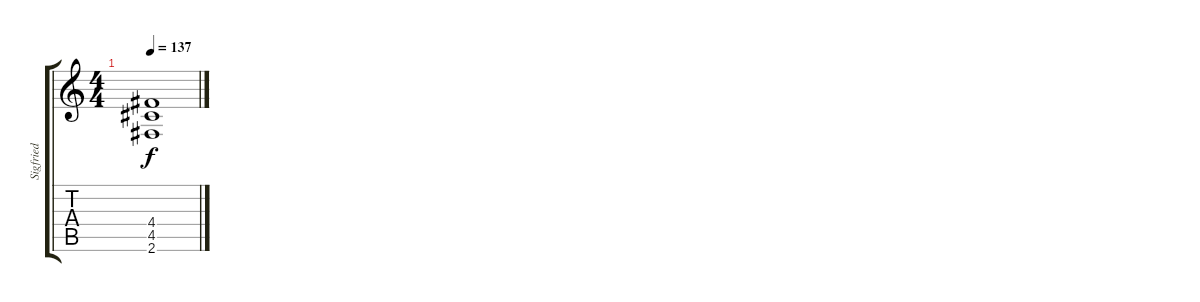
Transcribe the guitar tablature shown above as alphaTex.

\track ("Sigfried" "Sigfried") {instrument distortionguitar}
\staff {score tabs}
\tuning (E4 B3 G3 D3 A2 E2) {hide}
\ts (4 4)
\tempo 137
\clef g2
\ks c
(4.4{t} 4.5{t} 2.6{t}).1{dy f volume 4}
